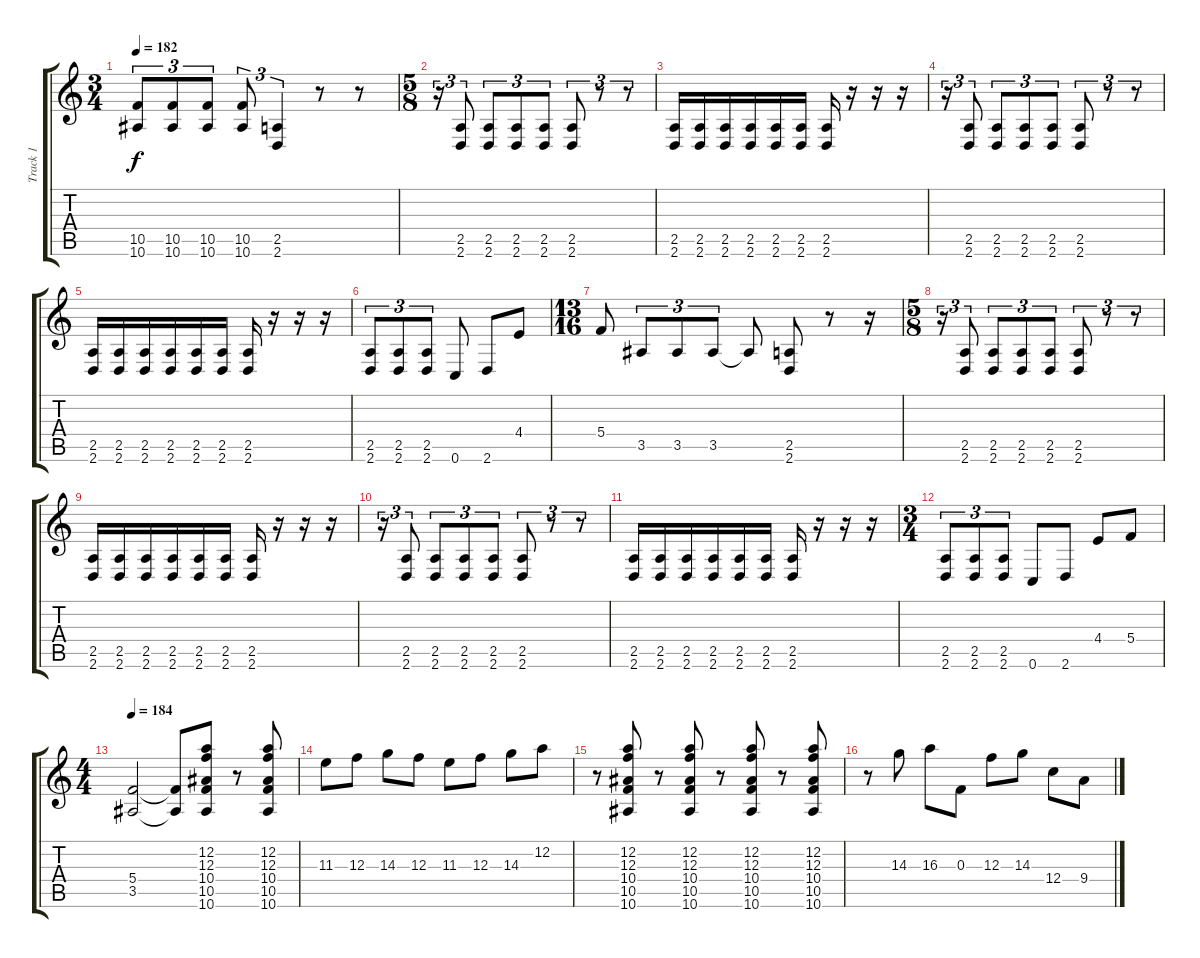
\track ("Track 1" "Track 1") {instrument distortionguitar}
\staff {score tabs}
\tuning (D4 A3 F3 C3 G2 C2) {hide}
\ts (3 4)
\tempo 182
\clef g2
\ks c
(10.5 10.6).8{tu (3 2) dy f} (10.5 10.6).8{tu (3 2)} (10.5 10.6).8{tu (3 2)} (10.5 10.6).8{tu (3 2)} (2.5 2.6).4{tu (3 2)} r.8 r.8 |
\ts (5 8)
r.16{tu (3 2)} (2.5 2.6).8{tu (3 2)} (2.5 2.6).8{tu (3 2)} (2.5 2.6).8{tu (3 2)} (2.5 2.6).8{tu (3 2)} (2.5 2.6).8{tu (3 2)} r.8{tu (3 2)} r.8{tu (3 2)} |
(2.5 2.6).16 (2.5 2.6).16 (2.5 2.6).16 (2.5 2.6).16 (2.5 2.6).16 (2.5 2.6).16 (2.5 2.6).16 r.16 r.16 r.16 |
r.16{tu (3 2)} (2.5 2.6).8{tu (3 2)} (2.5 2.6).8{tu (3 2)} (2.5 2.6).8{tu (3 2)} (2.5 2.6).8{tu (3 2)} (2.5 2.6).8{tu (3 2)} r.8{tu (3 2)} r.8{tu (3 2)} |
(2.5 2.6).16 (2.5 2.6).16 (2.5 2.6).16 (2.5 2.6).16 (2.5 2.6).16 (2.5 2.6).16 (2.5 2.6).16 r.16 r.16 r.16 |
(2.5 2.6).8{tu (3 2)} (2.5 2.6).8{tu (3 2)} (2.5 2.6).8{tu (3 2)} 0.6.8 2.6.8 4.4.8 |
\ts (13 16)
5.4.8 3.5.8{tu (3 2)} 3.5.8{tu (3 2)} 3.5.8{tu (3 2)} 3.5{t}.8 (2.5 2.6).8 r.8 r.16 |
\ts (5 8)
r.16{tu (3 2)} (2.5 2.6).8{tu (3 2)} (2.5 2.6).8{tu (3 2)} (2.5 2.6).8{tu (3 2)} (2.5 2.6).8{tu (3 2)} (2.5 2.6).8{tu (3 2)} r.8{tu (3 2)} r.8{tu (3 2)} |
(2.5 2.6).16 (2.5 2.6).16 (2.5 2.6).16 (2.5 2.6).16 (2.5 2.6).16 (2.5 2.6).16 (2.5 2.6).16 r.16 r.16 r.16 |
r.16{tu (3 2)} (2.5 2.6).8{tu (3 2)} (2.5 2.6).8{tu (3 2)} (2.5 2.6).8{tu (3 2)} (2.5 2.6).8{tu (3 2)} (2.5 2.6).8{tu (3 2)} r.8{tu (3 2)} r.8{tu (3 2)} |
(2.5 2.6).16 (2.5 2.6).16 (2.5 2.6).16 (2.5 2.6).16 (2.5 2.6).16 (2.5 2.6).16 (2.5 2.6).16 r.16 r.16 r.16 |
\ts (3 4)
(2.5 2.6).8{tu (3 2)} (2.5 2.6).8{tu (3 2)} (2.5 2.6).8{tu (3 2)} 0.6.8 2.6.8 4.4.8 5.4.8 |
\ts (4 4)
\tempo 184
(5.4 3.5).2 (5.4{t} 3.5{t}).8 (12.2 12.3 10.4 10.5 10.6).8 r.8 (12.2 12.3 10.4 10.5 10.6).8 |
11.3.8 12.3.8 14.3.8 12.3.8 11.3.8 12.3.8 14.3.8 12.2.8 |
r.8 (12.2 12.3 10.4 10.5 10.6).8 r.8 (12.2 12.3 10.4 10.5 10.6).8 r.8 (12.2 12.3 10.4 10.5 10.6).8 r.8 (12.2 12.3 10.4 10.5 10.6).8 |
r.8 14.3.8 16.3.8 0.3.8 12.3.8 14.3.8 12.4.8 9.4.8
